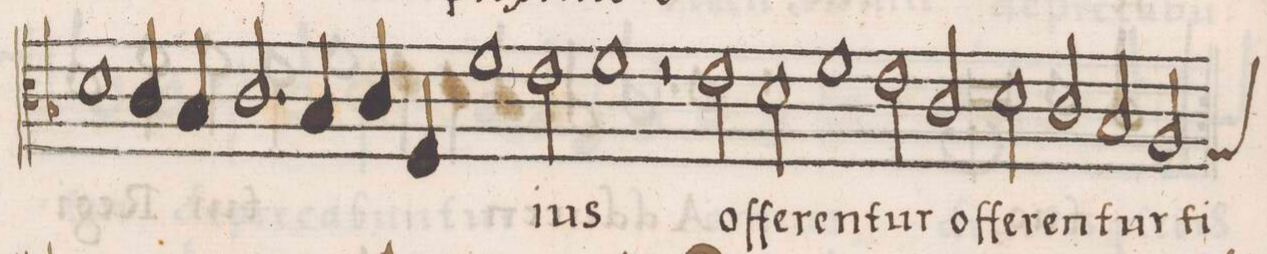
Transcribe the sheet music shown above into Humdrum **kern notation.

**kern	**text
*I"CANTVS	*
*clefC3	*
*k[b-]	*
*met(C|)	*
*M2/1	*
1d	.
4c/	.
4B-/	.
=87-	=87-
2.c/	.
4B-/	.
4c/	.
4F/	.
1f\	.
=88-	=88-
2e\	-ius
1f	.
=89-	=89-
2r	.
2e\	of-
2d\	-fe-
1f\	-ren-
=90-	=90-
2e\	-tur
2c/	of-
2d\	-fe-
=91-	=91-
2c/	-ren-
2B-/	-tur
*custos:G	*
2A/	ti-
*-	*-
